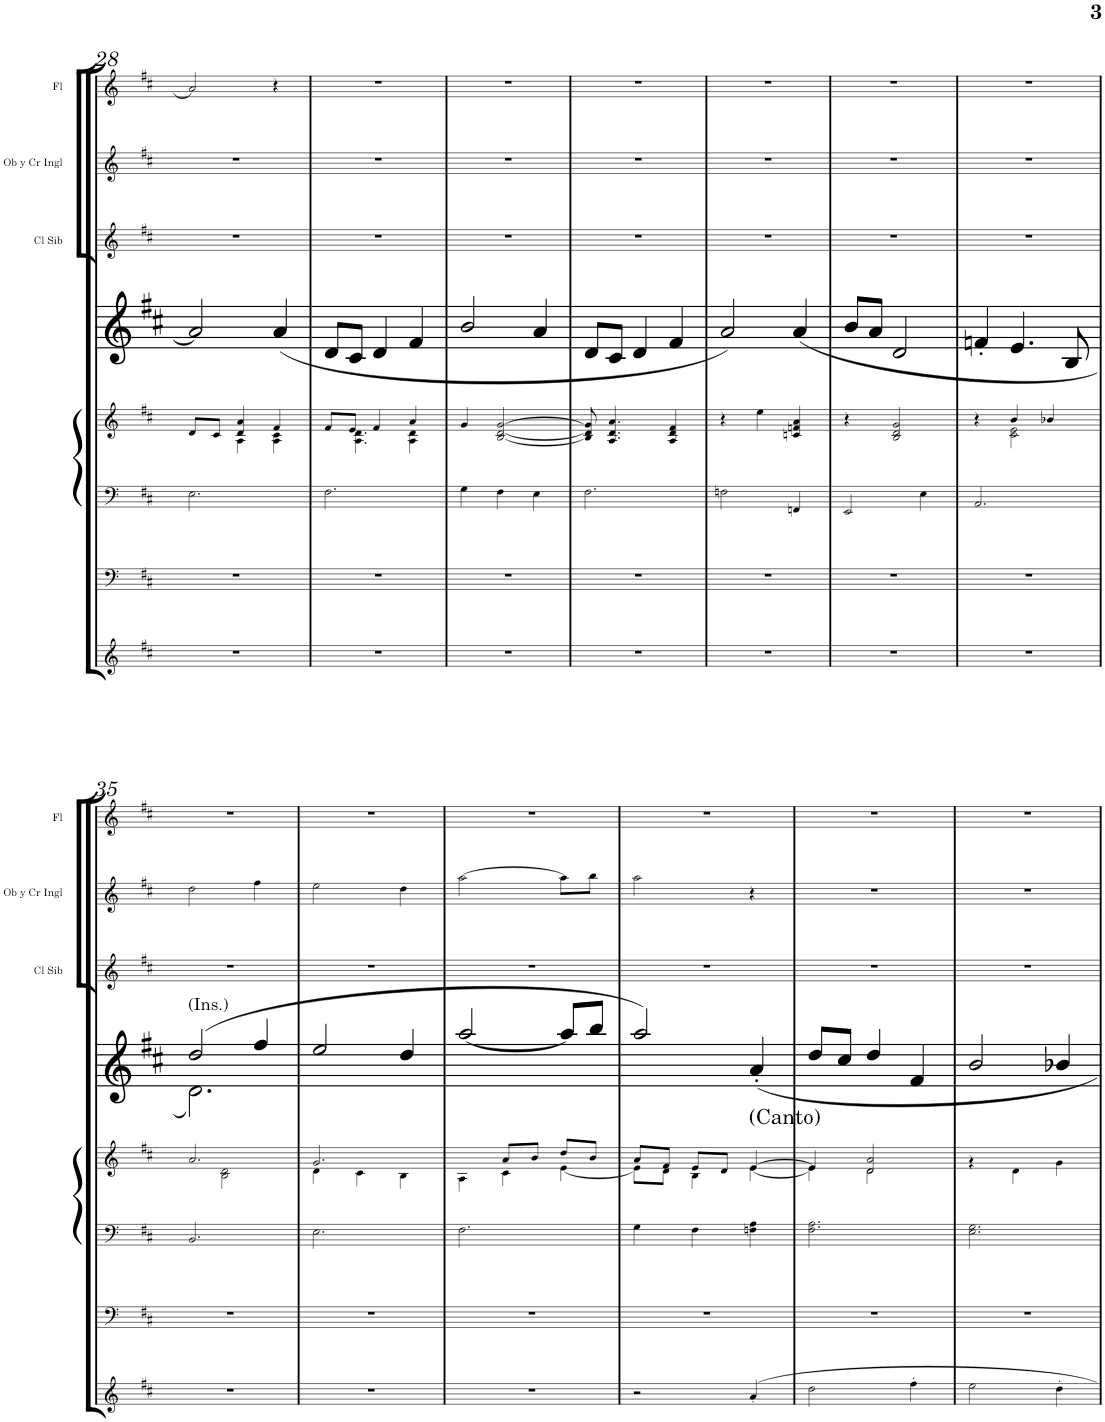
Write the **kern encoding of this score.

**kern	**kern	**kern	**kern	**kern	**kern	**kern	**kern
*part7	*part6	*part5	*part5	*part4	*part3	*part2	*part1
*staff8	*staff7	*staff6	*staff5	*staff4	*staff3	*staff2	*staff1
*I"Piano de cola	*I"Piano de cola	*I"Piano de cola	*	*I"Piano de cola	*I"Clarinete en Sib	*I"Oboe y Corno Inglés	*I"Flauta Traversa
*	*	*	*	*	*I'Cl Sib	*I'Ob y Cr Ingl	*I'Fl
!!LO:PB:g=z
*clefG2	*clefF4	*clefF4	*clefG2	*clefG2	*clefG2	*clefG2	*clefG2
*k[f#c#]	*k[f#c#]	*k[f#c#]	*k[f#c#]	*k[f#c#]	*k[f#c#]	*k[f#c#]	*k[f#c#]
*M3/4	*M3/4	*M3/4	*M3/4	*M3/4	*M3/4	*M3/4	*M3/4
=28	=28	=28	=28	=28	=28	=28	=28
*	*	*	*^	*^	*	*	*
2.r	2.r	2.E\	8d/L	4ryy	2a/]	2ryy	2.r	2.r	2a/]
.	.	.	8c#/J	.	.	.	.	.	.
.	.	.	4d/ 4a/	4A\	.	.	.	.	.
.	.	.	4f#/	4A\ 4c#\	(<4a/	4ryy	.	.	4r
*	*	*	*	*	*v	*v	*	*	*
=29	=29	=29	=29	=29	=29	=29	=29	=29
2.r	2.r	2.F#\	8f#/L	8ryy	8d/L	2.r	2.r	2.r
.	.	.	8e/J	4.A\ 4.d\	8c#/J	.	.	.
.	.	.	4f#/	.	4d/	.	.	.
.	.	.	4a/	4A\ 4d\	4f#/	.	.	.
*	*	*	*v	*v	*	*	*	*
=30	=30	=30	=30	=30	=30	=30	=30
2.r	2.r	4G\	4g/	2b/	2.r	2.r	2.r
.	.	4F#\	[2B/ [2d/ [2g/	.	.	.	.
.	.	4E\	.	4a/	.	.	.
=31	=31	=31	=31	=31	=31	=31	=31
2.r	2.r	2.F#\	8B/] 8d/] 8g/]	8d/L	2.r	2.r	2.r
.	.	.	4.A/ 4.d/ 4.a/	8c#/J	.	.	.
.	.	.	.	4d/	.	.	.
.	.	.	4A/ 4d/ 4f#/	4f#/	.	.	.
=32	=32	=32	=32	=32	=32	=32	=32
2.r	2.r	2Fn\	4r	2a/)	2.r	2.r	2.r
.	.	.	4ee\	.	.	.	.
.	.	4FFn/	4cn/ 4fn/ 4a/	(<4a/	.	.	.
=33	=33	=33	=33	=33	=33	=33	=33
2.r	2.r	2EE/	4r	8b/L	2.r	2.r	2.r
.	.	.	.	8a/J	.	.	.
.	.	.	2B/ 2d/ 2g/	2d/	.	.	.
.	.	4E\	.	.	.	.	.
=34	=34	=34	=34	=34	=34	=34	=34
*	*	*	*^	*	*	*	*
2.r	2.r	2.AA/	4r	4ryy	4fn'/	2.r	2.r	2.r
.	.	.	4b/	2c#\ 2e\	4.e/	.	.	.
.	.	.	4b-X/	.	.	.	.	.
.	.	.	.	.	8B/	.	.	.
!!LO:LB:g=z
=35	=35	=35	=35	=35	=35	=35	=35	=35
*	*	*	*	*	*^	*	*	*
!	!	!	!	!	!LO:TX:a:t=(Ins.)	!	!	!	!
2.r	2.r	2.BB/	2.a/	4ryy	(>2dd/	2.d\)	2.r	2dd\	2.r
.	.	.	.	2B\ 2d\	.	.	.	.	.
.	.	.	.	.	4ff#/	.	.	4ff#\	.
*	*	*	*	*	*v	*v	*	*	*
=36	=36	=36	=36	=36	=36	=36	=36	=36
2.r	2.r	2.E\	2.g/	4d\	2ee/	2.r	2ee\	2.r
.	.	.	.	4c#\	.	.	.	.
.	.	.	.	4B\	4dd/	.	4dd\	.
=37	=37	=37	=37	=37	=37	=37	=37	=37
2.r	2.r	2.F#\	4ryy	4A\	[2aa/	2.r	[2aa\	2.r
.	.	.	8a/L	4c#\	.	.	.	.
.	.	.	8b/J	.	.	.	.	.
.	.	.	8dd/L	[4e\	8aa/L]	.	8aa\L]	.
.	.	.	8b/J	.	8bb/J	.	8bb\J	.
=38	=38	=38	=38	=38	=38	=38	=38	=38
*	*	*	*	*	*^	*	*	*
2r	2.r	4G\	8a/L	8e\L]	2aa/)	2ryy	2.r	2aa\	2.r
.	.	.	8f#/J	8d\J	.	.	.	.	.
.	.	4F#\	8e/L	4B\	.	.	.	.	.
.	.	.	8d/J	.	.	.	.	.	.
!	!	!	!	!	!LO:TX:b:t=(Canto)	!	!	!	!
4a'/	.	4Fn\ 4A\	[4e/	[4e\	4a'/	4rgyy	.	4r	.
*	*	*	*	*	*v	*v	*	*	*
=39	=39	=39	=39	=39	=39	=39	=39	=39
2dd\	2.r	2.F#\ 2.A\	4e/]	4e\]	8dd/L	2.r	2.r	2.r
.	.	.	.	.	8cc#/J	.	.	.
.	.	.	2d/ 2a/	2d\	4dd/	.	.	.
4ff#'\	.	.	.	.	4f#/	.	.	.
=40	=40	=40	=40	=40	=40	=40	=40	=40
2ee\	2.r	2.E\ 2.G\	2.ryy	4r	2b/	2.r	2.r	2.r
.	.	.	.	4d\	.	.	.	.
4dd'\	.	.	.	4g\	4b-X/	.	.	.
*	*	*	*v	*v	*	*	*	*
=	=	=	=	=	=	=	=
*-	*-	*-	*-	*-	*-	*-	*-
